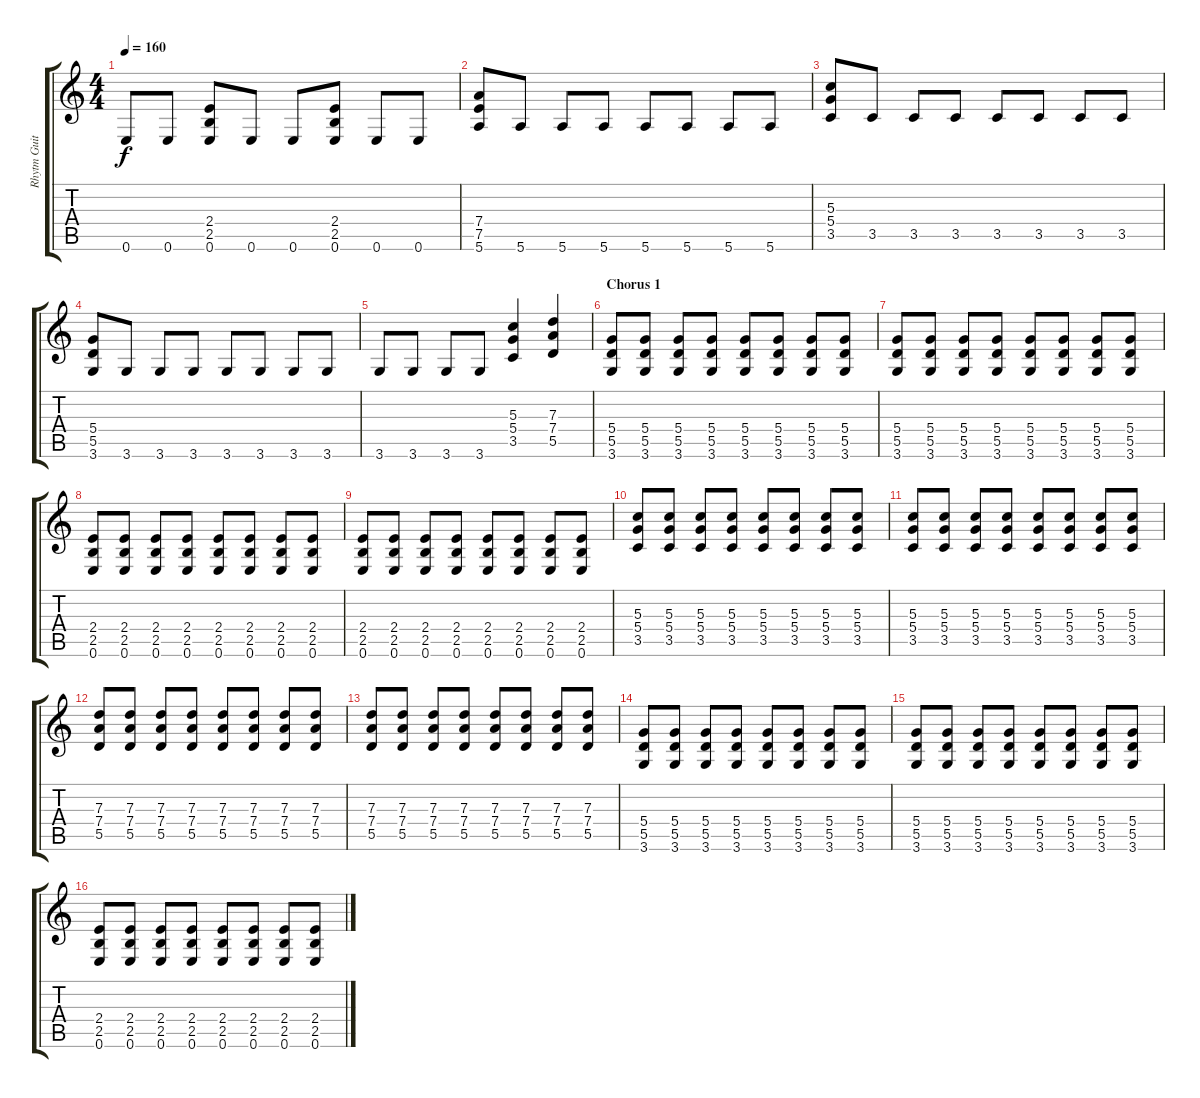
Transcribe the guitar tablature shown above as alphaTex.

\track ("Rhytm Guitar" "Rhytm Guit") {instrument overdrivenguitar}
\staff {score tabs}
\tuning (E4 B3 G3 D3 A2 E2) {hide}
\ts (4 4)
\tempo 160
\clef g2
\ks c
0.6.8{dy f} 0.6.8 (2.4 2.5 0.6).8 0.6.8 0.6.8 (2.4 2.5 0.6).8 0.6.8 0.6.8 |
(7.4 7.5 5.6).8 5.6.8 5.6.8 5.6.8 5.6.8 5.6.8 5.6.8 5.6.8 |
(5.3 5.4 3.5).8 3.5.8 3.5.8 3.5.8 3.5.8 3.5.8 3.5.8 3.5.8 |
(5.4 5.5 3.6).8 3.6.8 3.6.8 3.6.8 3.6.8 3.6.8 3.6.8 3.6.8 |
3.6.8 3.6.8 3.6.8 3.6.8 (5.3 5.4 3.5).4 (7.3 7.4 5.5).4 |
\section ("" "Chorus 1")
(5.4 5.5 3.6).8 (5.4 5.5 3.6).8 (5.4 5.5 3.6).8 (5.4 5.5 3.6).8 (5.4 5.5 3.6).8 (5.4 5.5 3.6).8 (5.4 5.5 3.6).8 (5.4 5.5 3.6).8 |
(5.4 5.5 3.6).8 (5.4 5.5 3.6).8 (5.4 5.5 3.6).8 (5.4 5.5 3.6).8 (5.4 5.5 3.6).8 (5.4 5.5 3.6).8 (5.4 5.5 3.6).8 (5.4 5.5 3.6).8 |
(2.4 2.5 0.6).8 (2.4 2.5 0.6).8 (2.4 2.5 0.6).8 (2.4 2.5 0.6).8 (2.4 2.5 0.6).8 (2.4 2.5 0.6).8 (2.4 2.5 0.6).8 (2.4 2.5 0.6).8 |
(2.4 2.5 0.6).8 (2.4 2.5 0.6).8 (2.4 2.5 0.6).8 (2.4 2.5 0.6).8 (2.4 2.5 0.6).8 (2.4 2.5 0.6).8 (2.4 2.5 0.6).8 (2.4 2.5 0.6).8 |
(5.3 5.4 3.5).8 (5.3 5.4 3.5).8 (5.3 5.4 3.5).8 (5.3 5.4 3.5).8 (5.3 5.4 3.5).8 (5.3 5.4 3.5).8 (5.3 5.4 3.5).8 (5.3 5.4 3.5).8 |
(5.3 5.4 3.5).8 (5.3 5.4 3.5).8 (5.3 5.4 3.5).8 (5.3 5.4 3.5).8 (5.3 5.4 3.5).8 (5.3 5.4 3.5).8 (5.3 5.4 3.5).8 (5.3 5.4 3.5).8 |
(7.3 7.4 5.5).8 (7.3 7.4 5.5).8 (7.3 7.4 5.5).8 (7.3 7.4 5.5).8 (7.3 7.4 5.5).8 (7.3 7.4 5.5).8 (7.3 7.4 5.5).8 (7.3 7.4 5.5).8 |
(7.3 7.4 5.5).8 (7.3 7.4 5.5).8 (7.3 7.4 5.5).8 (7.3 7.4 5.5).8 (7.3 7.4 5.5).8 (7.3 7.4 5.5).8 (7.3 7.4 5.5).8 (7.3 7.4 5.5).8 |
(5.4 5.5 3.6).8 (5.4 5.5 3.6).8 (5.4 5.5 3.6).8 (5.4 5.5 3.6).8 (5.4 5.5 3.6).8 (5.4 5.5 3.6).8 (5.4 5.5 3.6).8 (5.4 5.5 3.6).8 |
(5.4 5.5 3.6).8 (5.4 5.5 3.6).8 (5.4 5.5 3.6).8 (5.4 5.5 3.6).8 (5.4 5.5 3.6).8 (5.4 5.5 3.6).8 (5.4 5.5 3.6).8 (5.4 5.5 3.6).8 |
(2.4 2.5 0.6).8 (2.4 2.5 0.6).8 (2.4 2.5 0.6).8 (2.4 2.5 0.6).8 (2.4 2.5 0.6).8 (2.4 2.5 0.6).8 (2.4 2.5 0.6).8 (2.4 2.5 0.6).8
